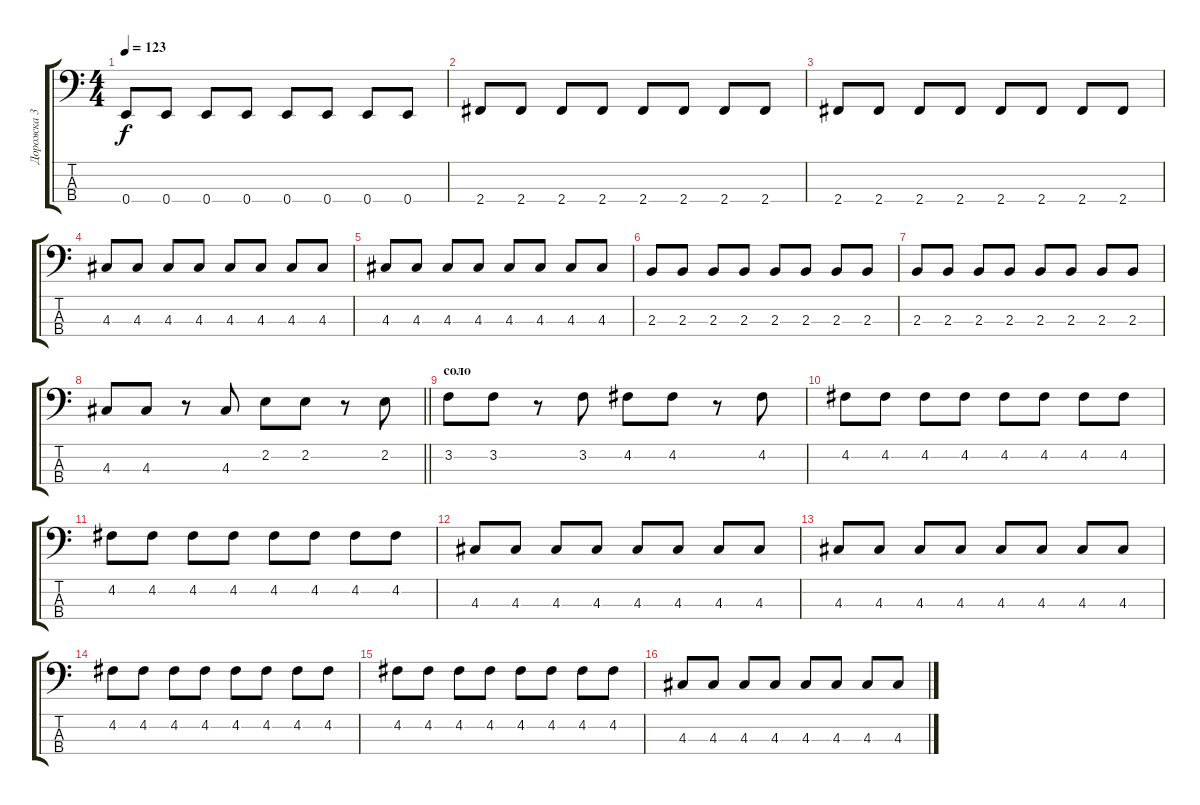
\track ("Дорожка 3" "Дорожка 3") {instrument electricbassfinger}
\staff {score tabs}
\tuning (G2 D2 A1 E1) {hide}
\ts (4 4)
\tempo 123
\clef f4
\ks c
0.4.8{dy f} 0.4.8 0.4.8 0.4.8 0.4.8 0.4.8 0.4.8 0.4.8 |
2.4.8 2.4.8 2.4.8 2.4.8 2.4.8 2.4.8 2.4.8 2.4.8 |
2.4.8 2.4.8 2.4.8 2.4.8 2.4.8 2.4.8 2.4.8 2.4.8 |
4.3.8 4.3.8 4.3.8 4.3.8 4.3.8 4.3.8 4.3.8 4.3.8 |
4.3.8 4.3.8 4.3.8 4.3.8 4.3.8 4.3.8 4.3.8 4.3.8 |
2.3.8 2.3.8 2.3.8 2.3.8 2.3.8 2.3.8 2.3.8 2.3.8 |
2.3.8 2.3.8 2.3.8 2.3.8 2.3.8 2.3.8 2.3.8 2.3.8 |
\barLineRight lightlight
4.3.8 4.3.8 r.8 4.3.8 2.2.8 2.2.8 r.8 2.2.8 |
\section ("" "соло")
3.2.8 3.2.8 r.8 3.2.8 4.2.8 4.2.8 r.8 4.2.8 |
4.2.8 4.2.8 4.2.8 4.2.8 4.2.8 4.2.8 4.2.8 4.2.8 |
4.2.8 4.2.8 4.2.8 4.2.8 4.2.8 4.2.8 4.2.8 4.2.8 |
4.3.8 4.3.8 4.3.8 4.3.8 4.3.8 4.3.8 4.3.8 4.3.8 |
4.3.8 4.3.8 4.3.8 4.3.8 4.3.8 4.3.8 4.3.8 4.3.8 |
4.2.8 4.2.8 4.2.8 4.2.8 4.2.8 4.2.8 4.2.8 4.2.8 |
4.2.8 4.2.8 4.2.8 4.2.8 4.2.8 4.2.8 4.2.8 4.2.8 |
4.3.8 4.3.8 4.3.8 4.3.8 4.3.8 4.3.8 4.3.8 4.3.8
